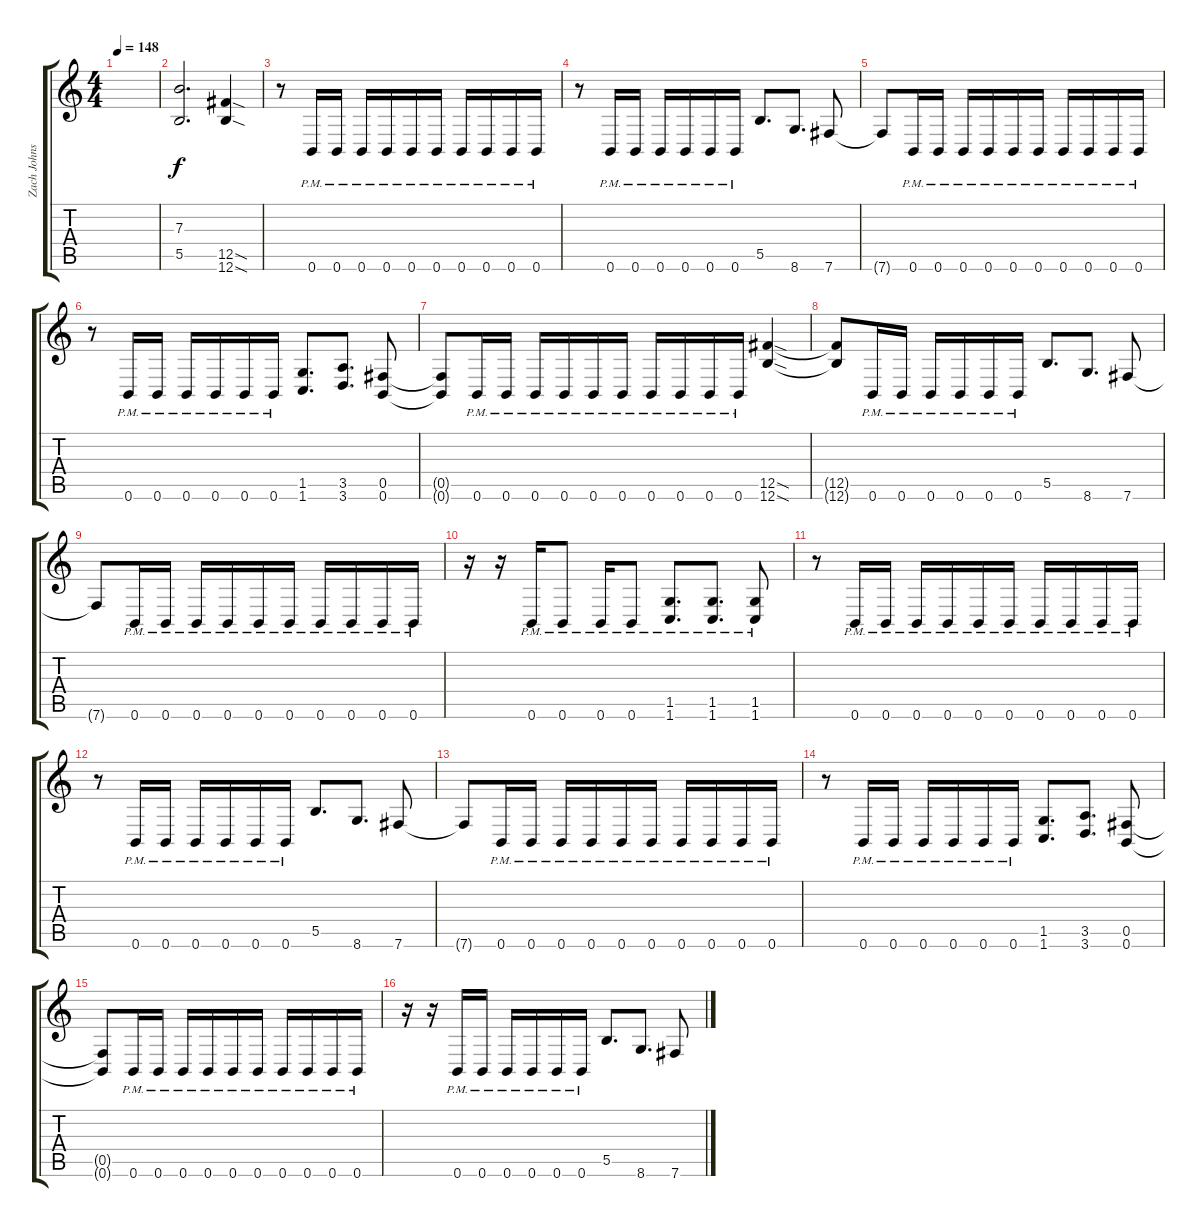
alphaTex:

\track ("Zach Johnson" "Zach Johns") {instrument distortionguitar}
\staff {score tabs}
\tuning (Db4 Ab3 E3 B2 Gb2 B1) {hide}
\ts (4 4)
\tempo 148
\clef g2
\ks c
|
(7.3 5.5).2{d} (12.5{sod} 12.6{sod}).4 |
r.8 0.6{pm}.16 0.6{pm}.16 0.6{pm}.16 0.6{pm}.16 0.6{pm}.16 0.6{pm}.16 0.6{pm}.16 0.6{pm}.16 0.6{pm}.16 0.6{pm}.16 |
r.8 0.6{pm}.16 0.6{pm}.16 0.6{pm}.16 0.6{pm}.16 0.6{pm}.16 0.6{pm}.16 5.5.8{d} 8.6.8{d} 7.6.8 |
7.6{t}.8 0.6{pm}.16 0.6{pm}.16 0.6{pm}.16 0.6{pm}.16 0.6{pm}.16 0.6{pm}.16 0.6{pm}.16 0.6{pm}.16 0.6{pm}.16 0.6{pm}.16 |
r.8 0.6{pm}.16 0.6{pm}.16 0.6{pm}.16 0.6{pm}.16 0.6{pm}.16 0.6{pm}.16 (1.5 1.6).8{d} (3.5 3.6).8{d} (0.5 0.6).8 |
(0.5{t} 0.6{t}).8 0.6{pm}.16 0.6{pm}.16 0.6{pm}.16 0.6{pm}.16 0.6{pm}.16 0.6{pm}.16 0.6{pm}.16 0.6{pm}.16 0.6{pm}.16 0.6{pm}.16 (12.5{sod} 12.6{sod}).4 |
(12.5{t} 12.6{t}).8 0.6{pm}.16 0.6{pm}.16 0.6{pm}.16 0.6{pm}.16 0.6{pm}.16 0.6{pm}.16 5.5.8{d} 8.6.8{d} 7.6.8 |
7.6{t}.8 0.6{pm}.16 0.6{pm}.16 0.6{pm}.16 0.6{pm}.16 0.6{pm}.16 0.6{pm}.16 0.6{pm}.16 0.6{pm}.16 0.6{pm}.16 0.6{pm}.16 |
r.16 r.16 0.6{pm}.16 0.6{pm}.8 0.6{pm}.16 0.6{pm}.8 (1.5{pm} 1.6{pm}).8{d} (1.5{pm} 1.6{pm}).8{d} (1.5{pm} 1.6{pm}).8 |
r.8 0.6{pm}.16 0.6{pm}.16 0.6{pm}.16 0.6{pm}.16 0.6{pm}.16 0.6{pm}.16 0.6{pm}.16 0.6{pm}.16 0.6{pm}.16 0.6{pm}.16 |
r.8 0.6{pm}.16 0.6{pm}.16 0.6{pm}.16 0.6{pm}.16 0.6{pm}.16 0.6{pm}.16 5.5.8{d} 8.6.8{d} 7.6.8 |
7.6{t}.8 0.6{pm}.16 0.6{pm}.16 0.6{pm}.16 0.6{pm}.16 0.6{pm}.16 0.6{pm}.16 0.6{pm}.16 0.6{pm}.16 0.6{pm}.16 0.6{pm}.16 |
r.8 0.6{pm}.16 0.6{pm}.16 0.6{pm}.16 0.6{pm}.16 0.6{pm}.16 0.6{pm}.16 (1.5 1.6).8{d} (3.5 3.6).8{d} (0.5 0.6).8 |
(0.5{t} 0.6{t}).8 0.6{pm}.16 0.6{pm}.16 0.6{pm}.16 0.6{pm}.16 0.6{pm}.16 0.6{pm}.16 0.6{pm}.16 0.6{pm}.16 0.6{pm}.16 0.6{pm}.16 |
r.16 r.16 0.6{pm}.16 0.6{pm}.16 0.6{pm}.16 0.6{pm}.16 0.6{pm}.16 0.6{pm}.16 5.5.8{d} 8.6.8{d} 7.6.8
